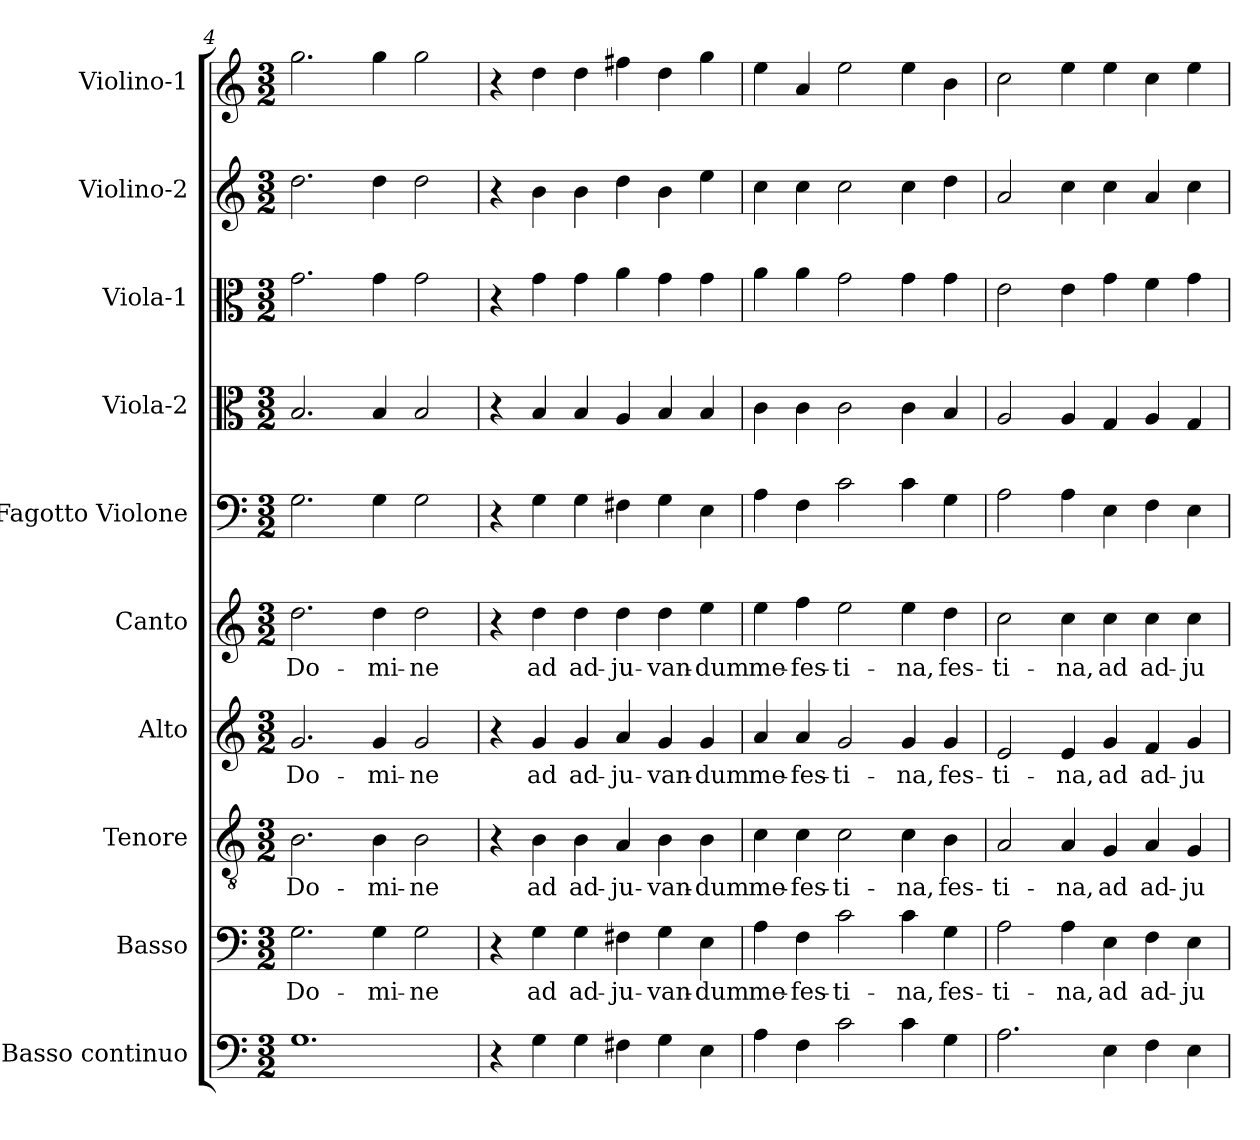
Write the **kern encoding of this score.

**kern	**kern	**text	**kern	**text	**kern	**text	**kern	**text	**kern	**kern	**kern	**kern	**kern
*part10	*part9	*part9	*part8	*part8	*part7	*part7	*part6	*part6	*part5	*part4	*part3	*part2	*part1
*staff10	*staff9	*staff9	*staff8	*staff8	*staff7	*staff7	*staff6	*staff6	*staff5	*staff4	*staff3	*staff2	*staff1
*I"Basso continuo	*I"Basso	*	*I"Tenore	*	*I"Alto	*	*I"Canto	*	*I"Fagotto Violone	*I"Viola-2	*I"Viola-1	*I"Violino-2	*I"Violino-1
*clefF4	*clefF4	*	*clefGv2	*	*clefG2	*	*clefG2	*	*clefF4	*clefC3	*clefC3	*clefG2	*clefG2
*k[]	*k[]	*	*k[]	*	*k[]	*	*k[]	*	*k[]	*k[]	*k[]	*k[]	*k[]
*C:	*C:	*	*C:	*	*C:	*	*C:	*	*C:	*C:	*C:	*C:	*C:
*M3/2	*M3/2	*	*M3/2	*	*M3/2	*	*M3/2	*	*M3/2	*M3/2	*M3/2	*M3/2	*M3/2
=4	=4	=4	=4	=4	=4	=4	=4	=4	=4	=4	=4	=4	=4
!	!	!LO:LY:b	!	!	!	!	!	!	!	!	!	!	!
!	!	!	!	!LO:LY:b	!	!	!	!	!	!	!	!	!
!	!	!	!	!	!	!LO:LY:b	!	!	!	!	!	!	!
!	!	!	!	!	!	!	!	!LO:LY:b	!	!	!	!	!
1.G	2.G\	Do-	2.B\	Do-	2.g/	Do-	2.dd\	Do-	2.G\	2.B/	2.g\	2.dd\	2.gg\
!	!	!LO:LY:b	!	!	!	!	!	!	!	!	!	!	!
!	!	!	!	!LO:LY:b	!	!	!	!	!	!	!	!	!
!	!	!	!	!	!	!LO:LY:b	!	!	!	!	!	!	!
!	!	!	!	!	!	!	!	!LO:LY:b	!	!	!	!	!
.	4G\	-mi-	4B\	-mi-	4g/	-mi-	4dd\	-mi-	4G\	4B/	4g\	4dd\	4gg\
!	!	!LO:LY:b	!	!	!	!	!	!	!	!	!	!	!
!	!	!	!	!LO:LY:b	!	!	!	!	!	!	!	!	!
!	!	!	!	!	!	!LO:LY:b	!	!	!	!	!	!	!
!	!	!	!	!	!	!	!	!LO:LY:b	!	!	!	!	!
.	2G\	-ne	2B\	-ne	2g/	-ne	2dd\	-ne	2G\	2B/	2g\	2dd\	2gg\
=5	=5	=5	=5	=5	=5	=5	=5	=5	=5	=5	=5	=5	=5
4r	4r	.	4r	.	4r	.	4r	.	4r	4r	4r	4r	4r
!	!	!LO:LY:b	!	!	!	!	!	!	!	!	!	!	!
!	!	!	!	!LO:LY:b	!	!	!	!	!	!	!	!	!
!	!	!	!	!	!	!LO:LY:b	!	!	!	!	!	!	!
!	!	!	!	!	!	!	!	!LO:LY:b	!	!	!	!	!
4G\	4G\	ad	4B\	ad	4g/	ad	4dd\	ad	4G\	4B/	4g\	4b\	4dd\
!	!	!LO:LY:b	!	!	!	!	!	!	!	!	!	!	!
!	!	!	!	!LO:LY:b	!	!	!	!	!	!	!	!	!
!	!	!	!	!	!	!LO:LY:b	!	!	!	!	!	!	!
!	!	!	!	!	!	!	!	!LO:LY:b	!	!	!	!	!
4G\	4G\	ad-	4B\	ad-	4g/	ad-	4dd\	ad-	4G\	4B/	4g\	4b\	4dd\
!	!	!LO:LY:b	!	!	!	!	!	!	!	!	!	!	!
!	!	!	!	!LO:LY:b	!	!	!	!	!	!	!	!	!
!	!	!	!	!	!	!LO:LY:b	!	!	!	!	!	!	!
!	!	!	!	!	!	!	!	!LO:LY:b	!	!	!	!	!
4F#X\	4F#X\	-ju-	4A/	-ju-	4a/	-ju-	4dd\	-ju-	4F#X\	4A/	4a\	4dd\	4ff#X\
!	!	!LO:LY:b	!	!	!	!	!	!	!	!	!	!	!
!	!	!	!	!LO:LY:b	!	!	!	!	!	!	!	!	!
!	!	!	!	!	!	!LO:LY:b	!	!	!	!	!	!	!
!	!	!	!	!	!	!	!	!LO:LY:b	!	!	!	!	!
4G\	4G\	-van-	4B\	-van-	4g/	-van-	4dd\	-van-	4G\	4B/	4g\	4b\	4dd\
!	!	!LO:LY:b	!	!	!	!	!	!	!	!	!	!	!
!	!	!	!	!LO:LY:b	!	!	!	!	!	!	!	!	!
!	!	!	!	!	!	!LO:LY:b	!	!	!	!	!	!	!
!	!	!	!	!	!	!	!	!LO:LY:b	!	!	!	!	!
4E\	4E\	-dum	4B\	-dum	4g/	-dum	4ee\	-dum	4E\	4B/	4g\	4ee\	4gg\
=6	=6	=6	=6	=6	=6	=6	=6	=6	=6	=6	=6	=6	=6
!	!	!LO:LY:b	!	!	!	!	!	!	!	!	!	!	!
!	!	!	!	!LO:LY:b	!	!	!	!	!	!	!	!	!
!	!	!	!	!	!	!LO:LY:b	!	!	!	!	!	!	!
!	!	!	!	!	!	!	!	!LO:LY:b	!	!	!	!	!
4A\	4A\	me-	4c\	me-	4a/	me-	4ee\	me-	4A\	4c\	4a\	4cc\	4ee\
!	!	!LO:LY:b	!	!	!	!	!	!	!	!	!	!	!
!	!	!	!	!LO:LY:b	!	!	!	!	!	!	!	!	!
!	!	!	!	!	!	!LO:LY:b	!	!	!	!	!	!	!
!	!	!	!	!	!	!	!	!LO:LY:b	!	!	!	!	!
4F\	4F\	-fes-	4c\	-fes-	4a/	-fes-	4ff\	-fes-	4F\	4c\	4a\	4cc\	4a/
!	!	!LO:LY:b	!	!	!	!	!	!	!	!	!	!	!
!	!	!	!	!LO:LY:b	!	!	!	!	!	!	!	!	!
!	!	!	!	!	!	!LO:LY:b	!	!	!	!	!	!	!
!	!	!	!	!	!	!	!	!LO:LY:b	!	!	!	!	!
2c\	2c\	-ti-	2c\	-ti-	2g/	-ti-	2ee\	-ti-	2c\	2c\	2g\	2cc\	2ee\
!	!	!LO:LY:b	!	!	!	!	!	!	!	!	!	!	!
!	!	!	!	!LO:LY:b	!	!	!	!	!	!	!	!	!
!	!	!	!	!	!	!LO:LY:b	!	!	!	!	!	!	!
!	!	!	!	!	!	!	!	!LO:LY:b	!	!	!	!	!
4c\	4c\	-na,	4c\	-na,	4g/	-na,	4ee\	-na,	4c\	4c\	4g\	4cc\	4ee\
!	!	!LO:LY:b	!	!	!	!	!	!	!	!	!	!	!
!	!	!	!	!LO:LY:b	!	!	!	!	!	!	!	!	!
!	!	!	!	!	!	!LO:LY:b	!	!	!	!	!	!	!
!	!	!	!	!	!	!	!	!LO:LY:b	!	!	!	!	!
4G\	4G\	fes-	4B\	fes-	4g/	fes-	4dd\	fes-	4G\	4B/	4g\	4dd\	4b\
!!LO:PB:g=z
=7	=7	=7	=7	=7	=7	=7	=7	=7	=7	=7	=7	=7	=7
!	!	!LO:LY:b	!	!	!	!	!	!	!	!	!	!	!
!	!	!	!	!LO:LY:b	!	!	!	!	!	!	!	!	!
!	!	!	!	!	!	!LO:LY:b	!	!	!	!	!	!	!
!	!	!	!	!	!	!	!	!LO:LY:b	!	!	!	!	!
2.A\	2A\	-ti-	2A/	-ti-	2e/	-ti-	2cc\	-ti-	2A\	2A/	2e\	2a/	2cc\
!	!	!LO:LY:b	!	!	!	!	!	!	!	!	!	!	!
!	!	!	!	!LO:LY:b	!	!	!	!	!	!	!	!	!
!	!	!	!	!	!	!LO:LY:b	!	!	!	!	!	!	!
!	!	!	!	!	!	!	!	!LO:LY:b	!	!	!	!	!
.	4A\	-na,	4A/	-na,	4e/	-na,	4cc\	-na,	4A\	4A/	4e\	4cc\	4ee\
!	!	!LO:LY:b	!	!	!	!	!	!	!	!	!	!	!
!	!	!	!	!LO:LY:b	!	!	!	!	!	!	!	!	!
!	!	!	!	!	!	!LO:LY:b	!	!	!	!	!	!	!
!	!	!	!	!	!	!	!	!LO:LY:b	!	!	!	!	!
4E\	4E\	ad	4G/	ad	4g/	ad	4cc\	ad	4E\	4G/	4g\	4cc\	4ee\
!	!	!LO:LY:b	!	!	!	!	!	!	!	!	!	!	!
!	!	!	!	!LO:LY:b	!	!	!	!	!	!	!	!	!
!	!	!	!	!	!	!LO:LY:b	!	!	!	!	!	!	!
!	!	!	!	!	!	!	!	!LO:LY:b	!	!	!	!	!
4F\	4F\	ad-	4A/	ad-	4f/	ad-	4cc\	ad-	4F\	4A/	4f\	4a/	4cc\
!	!	!LO:LY:b	!	!	!	!	!	!	!	!	!	!	!
!	!	!	!	!LO:LY:b	!	!	!	!	!	!	!	!	!
!	!	!	!	!	!	!LO:LY:b	!	!	!	!	!	!	!
!	!	!	!	!	!	!	!	!LO:LY:b	!	!	!	!	!
4E\	4E\	-ju-	4G/	-ju-	4g/	-ju-	4cc\	-ju-	4E\	4G/	4g\	4cc\	4ee\
=	=	=	=	=	=	=	=	=	=	=	=	=	=
*-	*-	*-	*-	*-	*-	*-	*-	*-	*-	*-	*-	*-	*-
